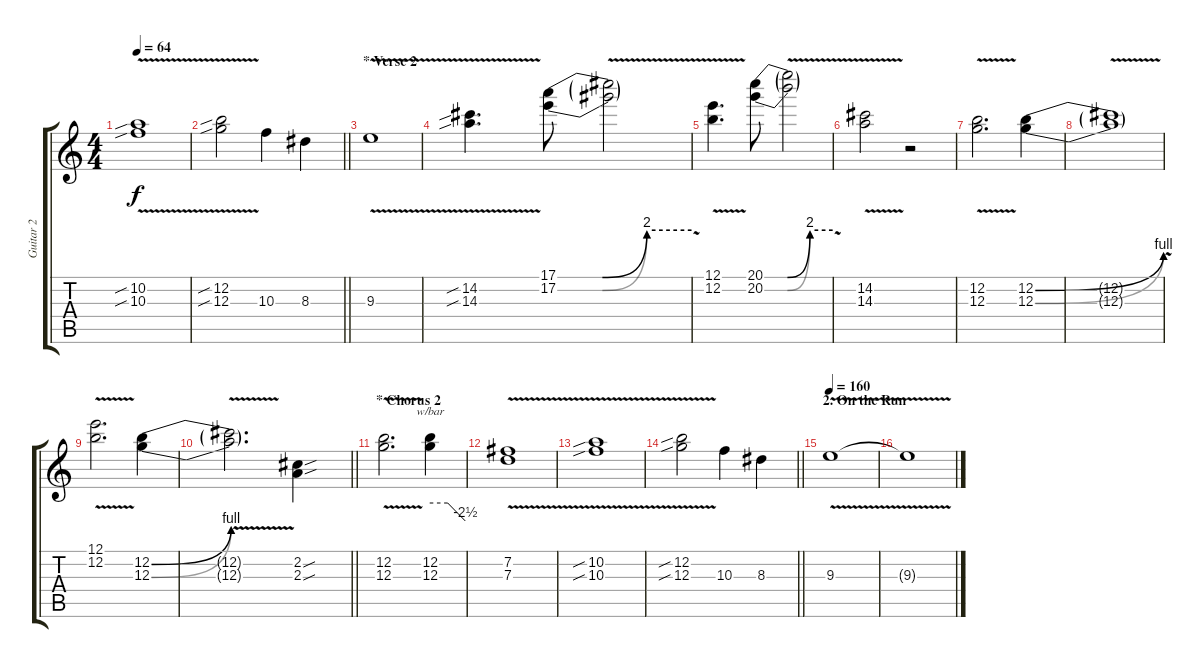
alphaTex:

\track ("Guitar 2" "Guitar 2") {instrument electricguitarjazz}
\staff {score tabs}
\tuning (E4 B3 G3 D3 A2 E2) {hide}
\ts (4 4)
\tempo 64
\clef g2
\ks c
(10.2{v sib} 10.3{v sib}).1{dy f} |
\barLineRight lightlight
(12.2{v sib} 12.3{v sib}).2 10.3.4 8.3.4 |
\section ("" "* Verse 2")
9.3{v}.1 |
(14.2{v sib} 14.3{v sib}).4{d} (17.1{be (custom 0 0 20 0 40 8 60 8)} 17.2{be (custom 0 0 20 0 40 8 60 8)}).8 (17.1{v t} 17.2{v t}).2 |
(12.1{v} 12.2{v}).4{d} (20.1{be (custom 0 0 20 0 40 8 60 8)} 20.2{be (custom 0 0 20 0 40 8 60 8)}).8 (20.1{v t} 20.2{v t}).2 |
(14.2{v} 14.3{v}).2 r.2 |
(12.2{v} 12.3{v}).2{d} (12.2{be (bend 0 0 60 4)} 12.3{be (bend 0 0 60 4)}).4 |
(12.2{v t} 12.3{v t}).1 |
(12.1{v} 12.2{v}).2{d} (12.2{be (bend 0 0 60 4)} 12.3{be (bend 0 0 60 4)}).4 |
\barLineRight lightlight
(12.2{v t} 12.3{v t}).2{d} (2.2{sou} 2.3{sou}).4 |
\section ("" "* Chorus 2")
(12.2{v} 12.3{v}).2{d} (12.2 12.3).4{tbe (custom default 0 0 30 0 60 -10)} |
(7.2{v} 7.3{v}).1 |
(10.2{v sib} 10.3{v sib}).1 |
\barLineRight lightlight
(12.2{v sib} 12.3{v sib}).2 10.3.4 8.3.4 |
\section ("" "2. On the Run")
\tempo 160
9.3{v}.1 |
9.3{t}.1
